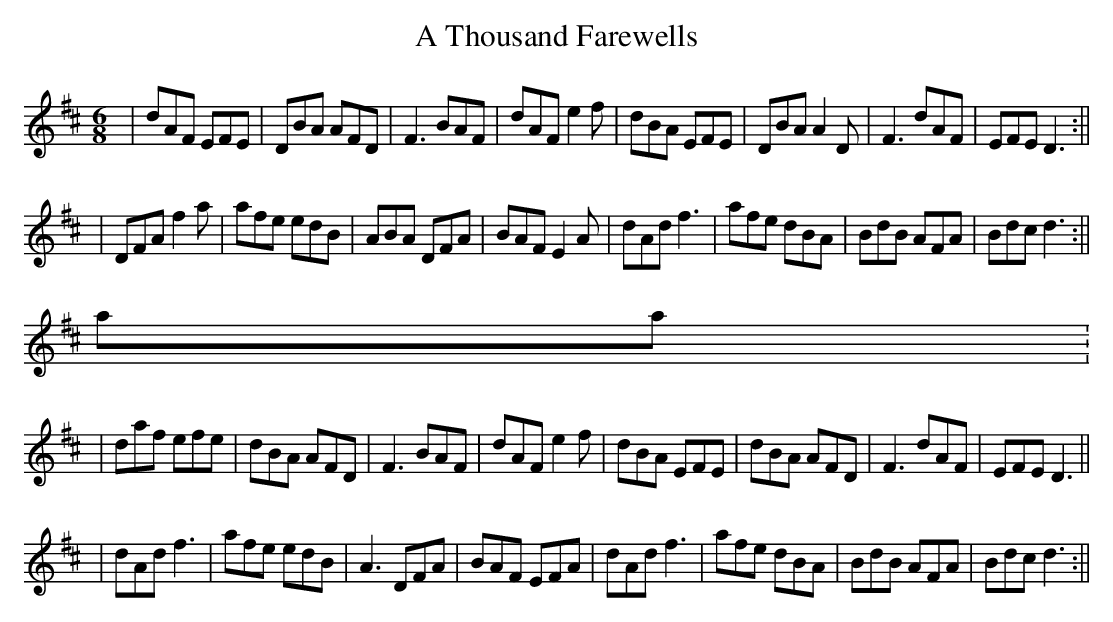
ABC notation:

X:1
T:A Thousand Farewells
M:6/8
L:1/8
K:D
|dAF EFE|DBA AFD|F3 BAF|dAF e2f|dBA EFE|DBA A2D|F3 dAF|EFE D3:||
|DFA f2a|afe edB|ABA DFA|BAF E2A|dAd f3|afe dBA|BdB AFA|Bdc d3:||
Variations:
|daf efe|dBA AFD|F3 BAF|dAF e2f|dBA EFE|dBA AFD|F3 dAF|EFE D3||
|dAd f3|afe edB|A3 DFA|BAF EFA|dAd f3|afe dBA|BdB AFA|Bdc d3:||
